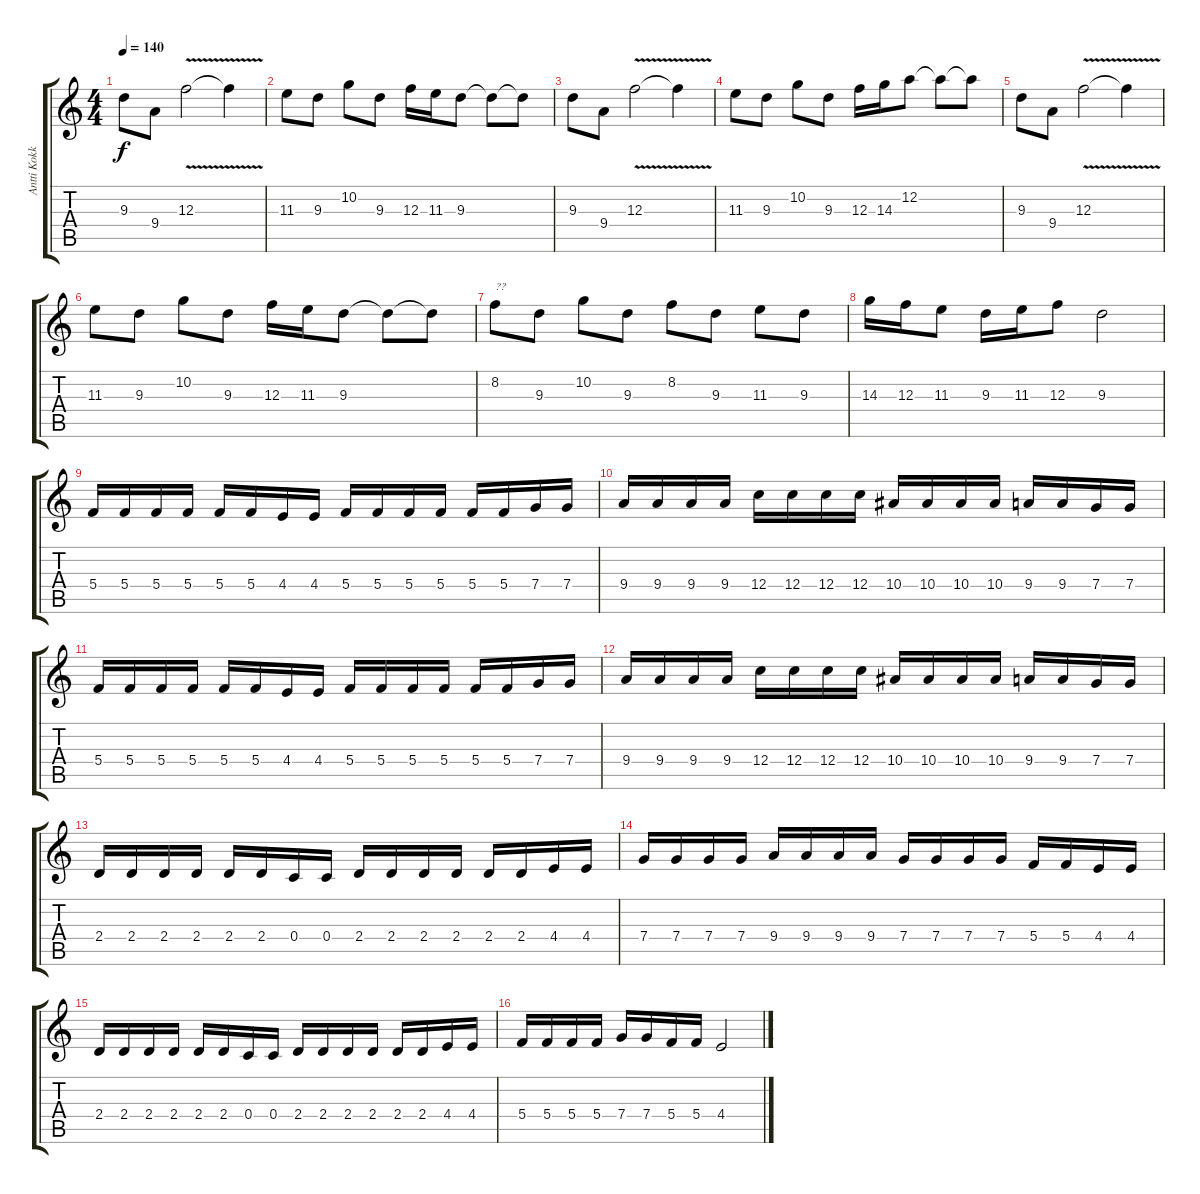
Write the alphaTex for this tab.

\track ("Antti Kokko" "Antti Kokk") {instrument distortionguitar}
\staff {score tabs}
\tuning (D4 A3 F3 C3 G2 D2) {hide}
\ts (4 4)
\tempo 140
\clef g2
\ks c
9.3.8{dy f} 9.4.8 12.3{v}.2 12.3{t}.4 |
11.3.8 9.3.8 10.2.8 9.3.8 12.3.16 11.3.16 9.3.8 9.3{t}.8 9.3{t}.8 |
9.3.8 9.4.8 12.3{v}.2 12.3{t}.4 |
11.3.8 9.3.8 10.2.8 9.3.8 12.3.16 14.3.16 12.2.8 12.2{t}.8 12.2{t}.8 |
9.3.8 9.4.8 12.3{v}.2 12.3{t}.4 |
11.3.8 9.3.8 10.2.8 9.3.8 12.3.16 11.3.16 9.3.8 9.3{t}.8 9.3{t}.8 |
8.2.8{txt "??"} 9.3.8 10.2.8 9.3.8 8.2.8 9.3.8 11.3.8 9.3.8 |
14.3.16 12.3.16 11.3.8 9.3.16 11.3.16 12.3.8 9.3.2 |
5.4.16 5.4.16 5.4.16 5.4.16 5.4.16 5.4.16 4.4.16 4.4.16 5.4.16 5.4.16 5.4.16 5.4.16 5.4.16 5.4.16 7.4.16 7.4.16 |
9.4.16 9.4.16 9.4.16 9.4.16 12.4.16 12.4.16 12.4.16 12.4.16 10.4.16 10.4.16 10.4.16 10.4.16 9.4.16 9.4.16 7.4.16 7.4.16 |
5.4.16 5.4.16 5.4.16 5.4.16 5.4.16 5.4.16 4.4.16 4.4.16 5.4.16 5.4.16 5.4.16 5.4.16 5.4.16 5.4.16 7.4.16 7.4.16 |
9.4.16 9.4.16 9.4.16 9.4.16 12.4.16 12.4.16 12.4.16 12.4.16 10.4.16 10.4.16 10.4.16 10.4.16 9.4.16 9.4.16 7.4.16 7.4.16 |
2.4.16 2.4.16 2.4.16 2.4.16 2.4.16 2.4.16 0.4.16 0.4.16 2.4.16 2.4.16 2.4.16 2.4.16 2.4.16 2.4.16 4.4.16 4.4.16 |
7.4.16 7.4.16 7.4.16 7.4.16 9.4.16 9.4.16 9.4.16 9.4.16 7.4.16 7.4.16 7.4.16 7.4.16 5.4.16 5.4.16 4.4.16 4.4.16 |
2.4.16 2.4.16 2.4.16 2.4.16 2.4.16 2.4.16 0.4.16 0.4.16 2.4.16 2.4.16 2.4.16 2.4.16 2.4.16 2.4.16 4.4.16 4.4.16 |
\section ("" "")
5.4.16 5.4.16 5.4.16 5.4.16 7.4.16 7.4.16 5.4.16 5.4.16 4.4.2
